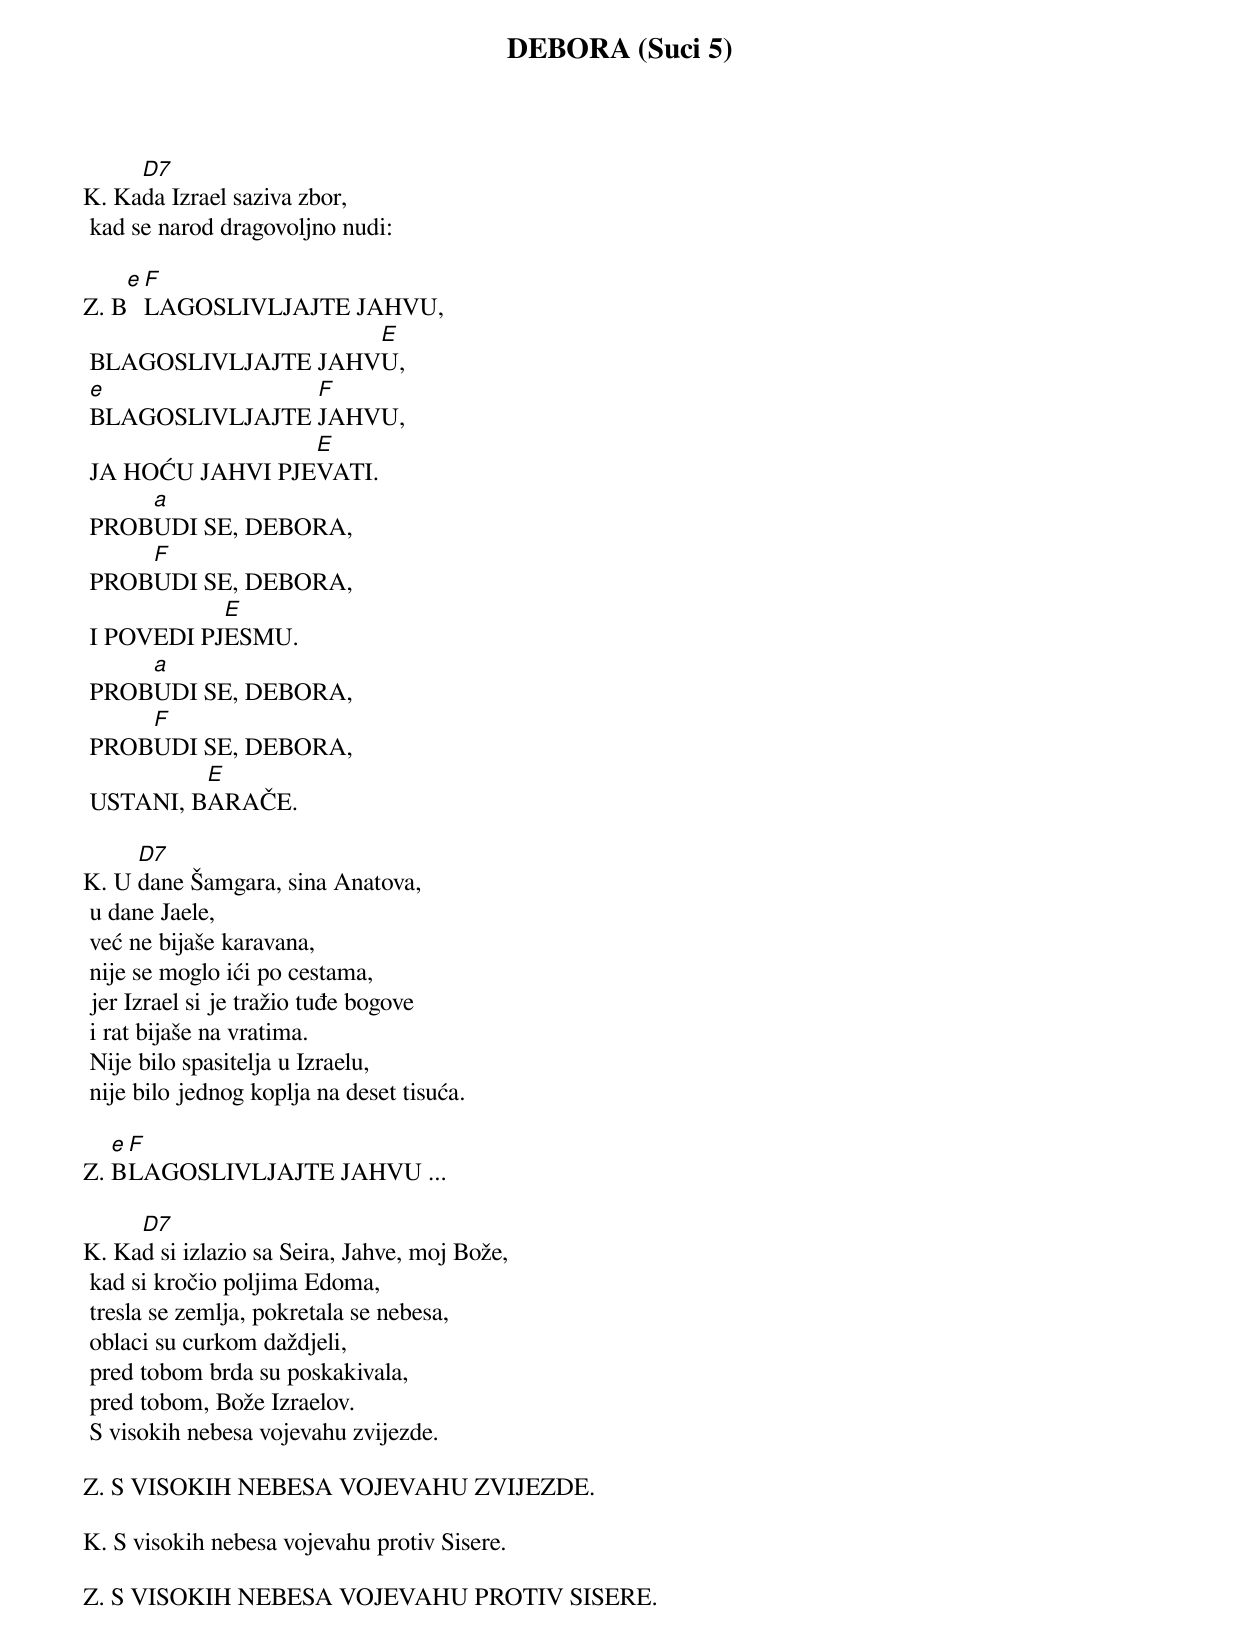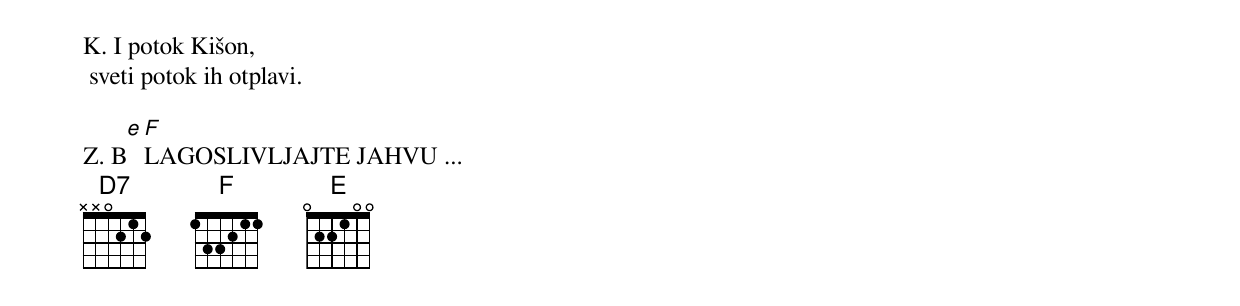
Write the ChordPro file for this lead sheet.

{title: DEBORA (Suci 5)}

K.	Ka[D7]da Izrael saziva zbor,
	kad se narod dragovoljno nudi:

Z.	B[e][F]LAGOSLIVLJAJTE JAHVU,
	BLAGOSLIVLJAJTE JAHV[E]U,
	[e]BLAGOSLIVLJAJTE [F]JAHVU,
	JA HOĆU JAHVI PJE[E]VATI.
	PROB[a]UDI SE, DEBORA,
	PROB[F]UDI SE, DEBORA,
	I POVEDI PJ[E]ESMU.
	PROB[a]UDI SE, DEBORA,
	PROB[F]UDI SE, DEBORA,
	USTANI, B[E]ARAČE.

K.	U [D7]dane Šamgara, sina Anatova,
	u dane Jaele,
	već ne bijaše karavana,
	nije se moglo ići po cestama,
	jer Izrael si je tražio tuđe bogove
	i rat bijaše na vratima.
	Nije bilo spasitelja u Izraelu,
	nije bilo jednog koplja na deset tisuća.

Z.	[e]B[F]LAGOSLIVLJAJTE JAHVU ...

K.	Ka[D7]d si izlazio sa Seira, Jahve, moj Bože,
	kad si kročio poljima Edoma,
	tresla se zemlja, pokretala se nebesa,
	oblaci su curkom daždjeli,
	pred tobom brda su poskakivala,
	pred tobom, Bože Izraelov.
	S visokih nebesa vojevahu zvijezde.

Z.	S VISOKIH NEBESA VOJEVAHU ZVIJEZDE.

K.	S visokih nebesa vojevahu protiv Sisere.

Z.	S VISOKIH NEBESA VOJEVAHU PROTIV SISERE.

K.	I potok Kišon,
	sveti potok ih otplavi.

Z.	B[e][F]LAGOSLIVLJAJTE JAHVU ...
